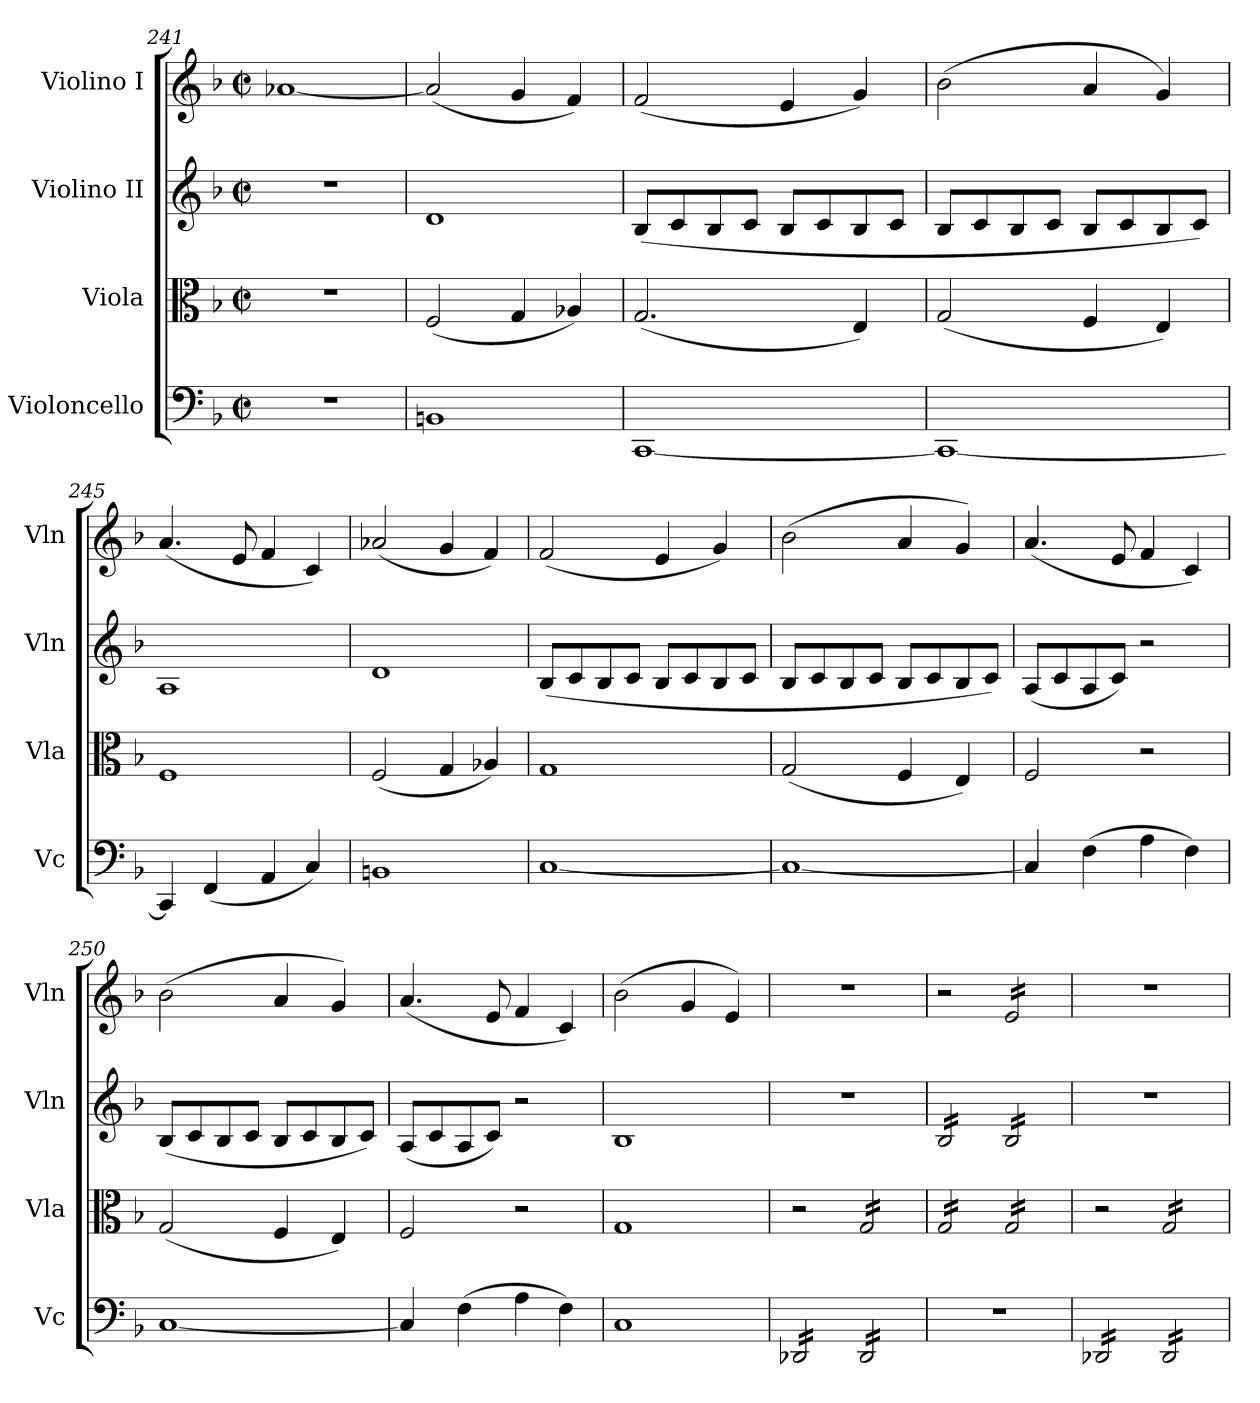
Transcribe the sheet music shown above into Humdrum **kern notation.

**kern	**kern	**kern	**kern
*part4	*part3	*part2	*part1
*staff4	*staff3	*staff2	*staff1
*I"Violoncello	*I"Viola	*I"Violino II	*I"Violino I
*I'Vc	*I'Vla	*I'Vln	*I'Vln
*clefF4	*clefC3	*clefG2	*clefG2
*k[b-]	*k[b-]	*k[b-]	*k[b-]
*M2/2	*M2/2	*M2/2	*M2/2
*met(c|)	*met(c|)	*met(c|)	*met(c|)
=241	=241	=241	=241
1r	1r	1r	[1a-X
=242	=242	=242	=242
1BBn	(2F/	1d	(2a-/]
.	4G/	.	4g/
.	4A-X/)	.	4f/)
=243	=243	=243	=243
[1CC	(2.G/	(8B-/L	(2f/
.	.	8c/	.
.	.	8B-/	.
.	.	8c/J	.
.	.	8B-/L	4e/
.	.	8c/	.
.	4E/)	8B-/	4g/)
.	.	8c/J	.
=244	=244	=244	=244
1CC_	(2G/	8B-/L	(2b-\
.	.	8c/	.
.	.	8B-/	.
.	.	8c/J	.
.	4F/	8B-/L	4a/
.	.	8c/	.
.	4E/)	8B-/	4g/)
.	.	8c/J)	.
=245	=245	=245	=245
4CC/]	1F	1A	(4.a/
(4FF/	.	.	.
.	.	.	8e/
4AA/	.	.	4f/
4C/)	.	.	4c/)
!!LO:LB:g=z
=246	=246	=246	=246
1BBn	(2F/	1d	(2a-X/
.	4G/	.	4g/
.	4A-X/)	.	4f/)
=247	=247	=247	=247
[1C	1G	(8B-/L	(2f/
.	.	8c/	.
.	.	8B-/	.
.	.	8c/J	.
.	.	8B-/L	4e/
.	.	8c/	.
.	.	8B-/	4g/)
.	.	8c/J	.
=248	=248	=248	=248
1C_	(2G/	8B-/L	(2b-\
.	.	8c/	.
.	.	8B-/	.
.	.	8c/J	.
.	4F/	8B-/L	4a/
.	.	8c/	.
.	4E/)	8B-/	4g/)
.	.	8c/J)	.
=249	=249	=249	=249
4C/]	2F/	(8A/L	(4.a/
.	.	8c/	.
(4F\	.	8A/	.
.	.	8c/J)	8e/
4A\	2r	2r	4f/
4F\)	.	.	4c/)
=250	=250	=250	=250
[1C	(2G/	(8B-/L	(2b-\
.	.	8c/	.
.	.	8B-/	.
.	.	8c/J	.
.	4F/	8B-/L	4a/
.	.	8c/	.
.	4E/)	8B-/	4g/)
.	.	8c/J)	.
=251	=251	=251	=251
4C/]	2F/	(8A/L	(4.a/
.	.	8c/	.
(4F\	.	8A/	.
.	.	8c/J)	8e/
4A\	2r	2r	4f/
4F\)	.	.	4c/)
=252	=252	=252	=252
1C	1G	1B-	(2b-\
.	.	.	4g/
.	.	.	4e/)
=253	=253	=253	=253
*tremolo	*	*	*
16DD-X/LL	2r	1r	1r
16DD-X/	.	.	.
16DD-X/	.	.	.
16DD-X/	.	.	.
16DD-X/	.	.	.
16DD-X/	.	.	.
16DD-X/	.	.	.
16DD-X/JJ	.	.	.
*	*tremolo	*	*
16DD-/LL	16G/LL	.	.
16DD-/	16G/	.	.
16DD-/	16G/	.	.
16DD-/	16G/	.	.
16DD-/	16G/	.	.
16DD-/	16G/	.	.
16DD-/	16G/	.	.
16DD-/JJ	16G/JJ	.	.
!!LO:LB:g=z
=254	=254	=254	=254
*	*	*tremolo	*
1r	16G/LL	16B-/LL	2r
.	16G/	16B-/	.
.	16G/	16B-/	.
.	16G/	16B-/	.
.	16G/	16B-/	.
.	16G/	16B-/	.
.	16G/	16B-/	.
.	16G/JJ	16B-/JJ	.
*	*	*	*tremolo
.	16G/LL	16B-/LL	16e/LL
.	16G/	16B-/	16e/
.	16G/	16B-/	16e/
.	16G/	16B-/	16e/
.	16G/	16B-/	16e/
.	16G/	16B-/	16e/
.	16G/	16B-/	16e/
.	16G/JJ	16B-/JJ	16e/JJ
*	*	*	*Xtremolo
*	*	*Xtremolo	*
=255	=255	=255	=255
16DD-X/LL	2r	1r	1r
16DD-X/	.	.	.
16DD-X/	.	.	.
16DD-X/	.	.	.
16DD-X/	.	.	.
16DD-X/	.	.	.
16DD-X/	.	.	.
16DD-X/JJ	.	.	.
16DD-/LL	16G/LL	.	.
16DD-/	16G/	.	.
16DD-/	16G/	.	.
16DD-/	16G/	.	.
16DD-/	16G/	.	.
16DD-/	16G/	.	.
16DD-/	16G/	.	.
16DD-/JJ	16G/JJ	.	.
*	*Xtremolo	*	*
*Xtremolo	*	*	*
=	=	=	=
*-	*-	*-	*-
